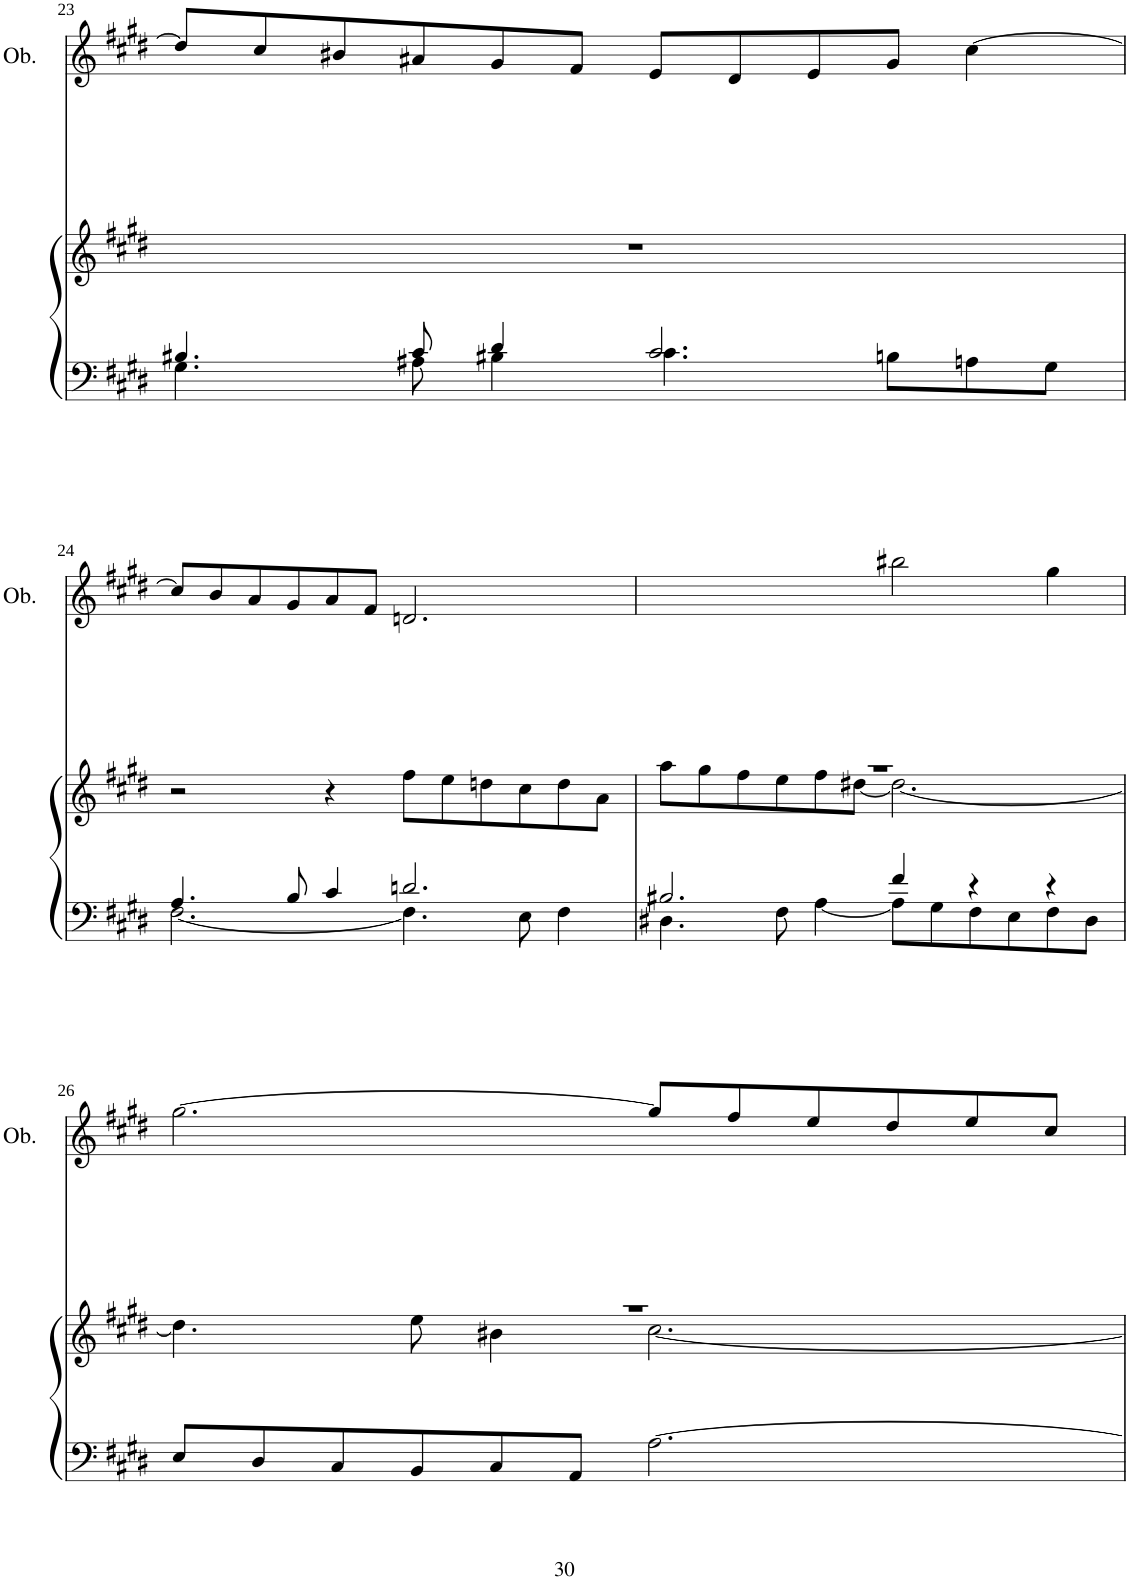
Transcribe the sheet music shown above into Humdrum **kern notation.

**kern	**kern	**kern
*part2	*part2	*part1
*staff3	*staff2	*staff1
*I"Piano	*	*I"Oboe
*I'Pno	*	*I'Ob.
!!LO:PB:g=z
*clefF4	*clefG2	*clefG2
*k[f#c#g#d#]	*k[f#c#g#d#]	*k[f#c#g#d#]
*M6/4	*M6/4	*M6/4
=23	=23	=23
*^	*	*
4.B#X/	4.G#\	1.r	8dd#/L]
.	.	.	8cc#/
.	.	.	8b#X/
8c#/	8A#X\	.	8a#X/
4d#/	4B#X\	.	8g#/
.	.	.	8f#/J
2.c#/	4.c#\	.	8e/L
.	.	.	8d#/
.	.	.	8e/
.	8Bn\L	.	8g#/J
.	8An\	.	[4cc#\
.	8G#\J	.	.
!!LO:LB:g=z
=24	=24	=24	=24
4.A/	[2.F#\	2r	8cc#/L]
.	.	.	8b/
.	.	.	8a/
8B/	.	.	8g#/
4c#/	.	4r	8a/
.	.	.	8f#/J
2.dn/	4.F#\]	8ff#\L	2.dn/
.	.	8ee\	.
.	.	8ddn\	.
.	8E\	8cc#\	.
.	4F#\	8dd\	.
.	.	8a\J	.
=25	=25	=25	=25
*	*	*^	*
2.B#X/	4.D#X\	1.r	8aa\L	2.ryy
.	.	.	8gg#\	.
.	.	.	8ff#\	.
.	8F#\	.	8ee\	.
.	[4A\	.	8ff#\	.
.	.	.	[8dd#X\J	.
4f#/	8A\L]	.	2.dd#\_	2bb#X\
.	8G#\	.	.	.
4r	8F#\	.	.	.
.	8E\	.	.	.
4r	8F#\	.	.	4gg#\
.	8D#\J	.	.	.
*v	*v	*	*	*
!!LO:LB:g=z
=26	=26	=26	=26
8E/L	1.r	4.dd#\]	[2.gg#\
8D#/	.	.	.
8C#/	.	.	.
8BB/	.	8ee\	.
8C#/	.	4b#X\	.
8AA/J	.	.	.
[2.A\	.	[2.cc#\	8gg#/L]
.	.	.	8ff#/
.	.	.	8ee/
.	.	.	8dd#/
.	.	.	8ee/
.	.	.	8cc#/J
*	*v	*v	*
=	=	=
*-	*-	*-
